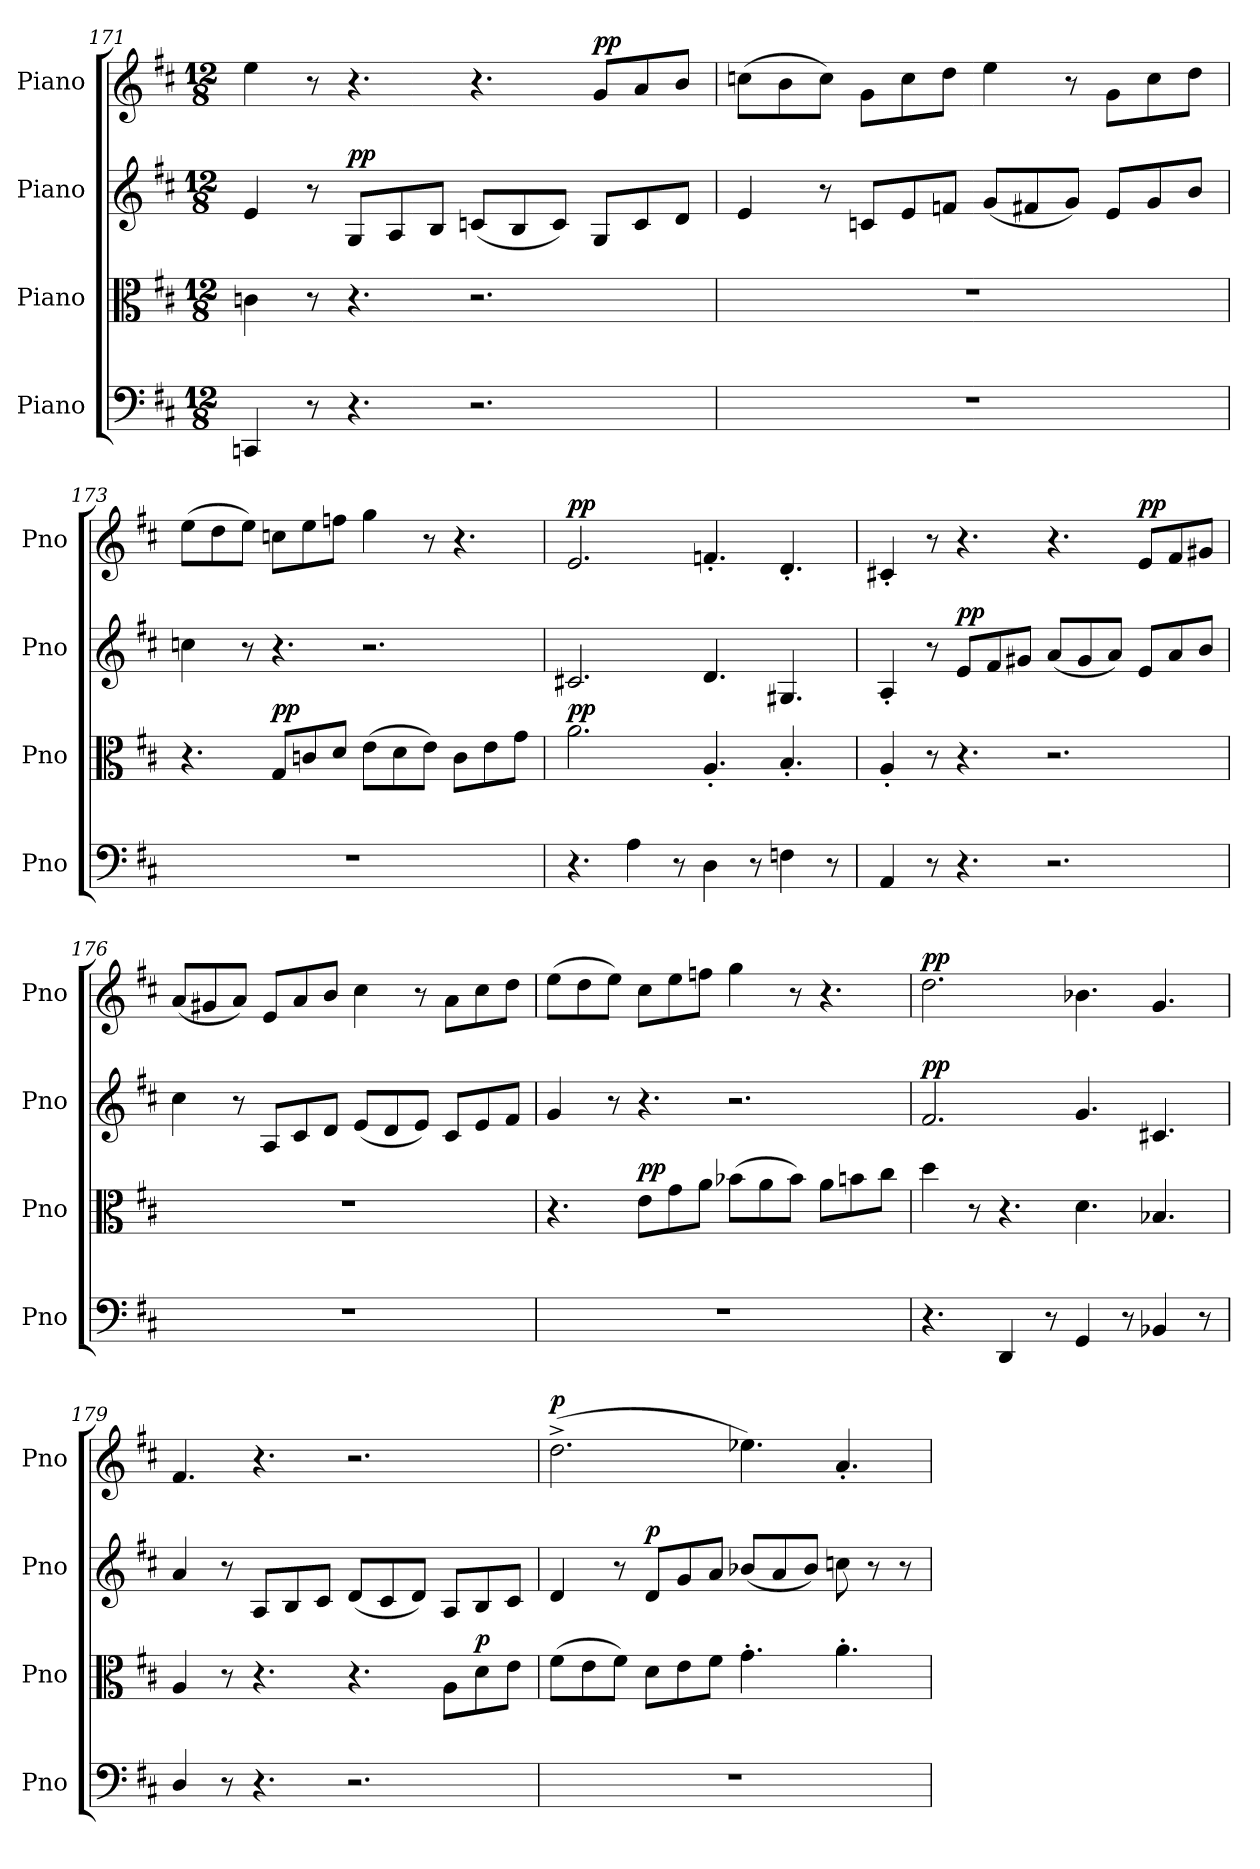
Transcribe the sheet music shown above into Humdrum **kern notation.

**kern	**kern	**dynam	**kern	**dynam	**kern	**dynam
*part4	*part3	*part3	*part2	*part2	*part1	*part1
*staff4	*staff3	*staff3	*staff2	*staff2	*staff1	*staff1
*I"Piano	*I"Piano	*	*I"Piano	*	*I"Piano	*
*I'Pno	*I'Pno	*	*I'Pno	*	*I'Pno	*
*clefF4	*clefC3	*	*clefG2	*	*clefG2	*
*k[f#c#]	*k[f#c#]	*	*k[f#c#]	*	*k[f#c#]	*
*M12/8	*M12/8	*	*M12/8	*	*M12/8	*
=171	=171	=171	=171	=171	=171	=171
4CCn/	4cn\	.	4e/	.	4ee\	.
8r	8r	.	8r	.	8r	.
!	!	!	!	!LO:DY:a	!	!
4.r	4.r	.	8G/L	pp	4.r	.
.	.	.	8A/	.	.	.
.	.	.	8B/J	.	.	.
2.r	2.r	.	(8cn/L	.	4.r	.
.	.	.	8B/	.	.	.
.	.	.	8c/J)	.	.	.
!	!	!	!	!	!	!LO:DY:a
.	.	.	8G/L	.	8g/L	pp
.	.	.	8c/	.	8a/	.
.	.	.	8d/J	.	8b/J	.
=172	=172	=172	=172	=172	=172	=172
1.r	1.r	.	4e/	.	(8ccn\L	.
.	.	.	.	.	8b\	.
.	.	.	8r	.	8cc\J)	.
.	.	.	8cn/L	.	8g\L	.
.	.	.	8e/	.	8cc\	.
.	.	.	8fn/J	.	8dd\J	.
.	.	.	(8g/L	.	4ee\	.
.	.	.	8f#X/	.	.	.
.	.	.	8g/J)	.	8r	.
.	.	.	8e/L	.	8g\L	.
.	.	.	8g/	.	8cc\	.
.	.	.	8b/J	.	8dd\J	.
=173	=173	=173	=173	=173	=173	=173
1.r	4.r	.	4ccn\	.	(8ee\L	.
.	.	.	.	.	8dd\	.
.	.	.	8r	.	8ee\J)	.
!	!	!LO:DY:a	!	!	!	!
.	8G/L	pp	4.r	.	8ccn\L	.
.	8cn/	.	.	.	8ee\	.
.	8d/J	.	.	.	8ffn\J	.
.	(8e\L	.	2.r	.	4gg\	.
.	8d\	.	.	.	.	.
.	8e\J)	.	.	.	8r	.
.	8c\L	.	.	.	4.r	.
.	8e\	.	.	.	.	.
.	8g\J	.	.	.	.	.
=174	=174	=174	=174	=174	=174	=174
!	!	!LO:DY:a	!	!	!	!LO:DY:a
4.r	2.a\	pp	2.c#X/	.	2.e/	pp
4A\	.	.	.	.	.	.
8r	.	.	.	.	.	.
4D\	4.A'/	.	4.d/	.	4.fn'/	.
8r	.	.	.	.	.	.
4Fn\	4.B'/	.	4.G#X/	.	4.d'/	.
8r	.	.	.	.	.	.
!!LO:LB:g=z
=175	=175	=175	=175	=175	=175	=175
4AA/	4A'/	.	4A'/	.	4c#X'/	.
8r	8r	.	8r	.	8r	.
!	!	!	!	!LO:DY:a	!	!
4.r	4.r	.	8e/L	pp	4.r	.
.	.	.	8f#/	.	.	.
.	.	.	8g#X/J	.	.	.
2.r	2.r	.	(8a/L	.	4.r	.
.	.	.	8g#/	.	.	.
.	.	.	8a/J)	.	.	.
!	!	!	!	!	!	!LO:DY:a
.	.	.	8e/L	.	8e/L	pp
.	.	.	8a/	.	8f#/	.
.	.	.	8b/J	.	8g#X/J	.
=176	=176	=176	=176	=176	=176	=176
1.r	1.r	.	4cc#\	.	(8a/L	.
.	.	.	.	.	8g#X/	.
.	.	.	8r	.	8a/J)	.
.	.	.	8A/L	.	8e/L	.
.	.	.	8c#/	.	8a/	.
.	.	.	8d/J	.	8b/J	.
.	.	.	(8e/L	.	4cc#\	.
.	.	.	8d/	.	.	.
.	.	.	8e/J)	.	8r	.
.	.	.	8c#/L	.	8a\L	.
.	.	.	8e/	.	8cc#\	.
.	.	.	8f#/J	.	8dd\J	.
=177	=177	=177	=177	=177	=177	=177
1.r	4.r	.	4g/	.	(8ee\L	.
.	.	.	.	.	8dd\	.
.	.	.	8r	.	8ee\J)	.
!	!	!LO:DY:a	!	!	!	!
.	8e\L	pp	4.r	.	8cc#\L	.
.	8g\	.	.	.	8ee\	.
.	8a\J	.	.	.	8ffn\J	.
.	(8b-X\L	.	2.r	.	4gg\	.
.	8a\	.	.	.	.	.
.	8b-\J)	.	.	.	8r	.
.	8a\L	.	.	.	4.r	.
.	8bn\	.	.	.	.	.
.	8cc#\J	.	.	.	.	.
=178	=178	=178	=178	=178	=178	=178
!	!	!	!	!LO:DY:a	!	!LO:DY:a
4.r	4dd\	.	2.f#/	pp	2.dd\	pp
.	8r	.	.	.	.	.
4DD/	4.r	.	.	.	.	.
8r	.	.	.	.	.	.
4GG/	4.d\	.	4.g/	.	4.b-X\	.
8r	.	.	.	.	.	.
4BB-X/	4.B-X/	.	4.c#X/	.	4.g/	.
8r	.	.	.	.	.	.
=179	=179	=179	=179	=179	=179	=179
4D/	4A/	.	4a/	.	4.f#/	.
8r	8r	.	8r	.	.	.
4.r	4.r	.	8A/L	.	4.r	.
.	.	.	8B/	.	.	.
.	.	.	8c#/J	.	.	.
2.r	4.r	.	(8d/L	.	2.r	.
.	.	.	8c#/	.	.	.
.	.	.	8d/J)	.	.	.
.	8A\L	.	8A/L	.	.	.
!	!	!LO:DY:a	!	!	!	!
.	8d\	p	8B/	.	.	.
.	8e\J	.	8c#/J	.	.	.
=180	=180	=180	=180	=180	=180	=180
!	!	!	!	!	!	!LO:DY:a
1.r	(8f#\L	.	4d/	.	(2.dd^\	p
.	8e\	.	.	.	.	.
.	8f#\J)	.	8r	.	.	.
!	!	!	!	!LO:DY:a	!	!
.	8d\L	.	8d/L	p	.	.
.	8e\	.	8g/	.	.	.
.	8f#\J	.	8a/J	.	.	.
.	4.g'\	.	(8b-X/L	.	4.ee-X\)	.
.	.	.	8a/	.	.	.
.	.	.	8b-/J)	.	.	.
.	4.a'\	.	8ccn\	.	4.a'/	.
.	.	.	8r	.	.	.
.	.	.	8r	.	.	.
=	=	=	=	=	=	=
*-	*-	*-	*-	*-	*-	*-
